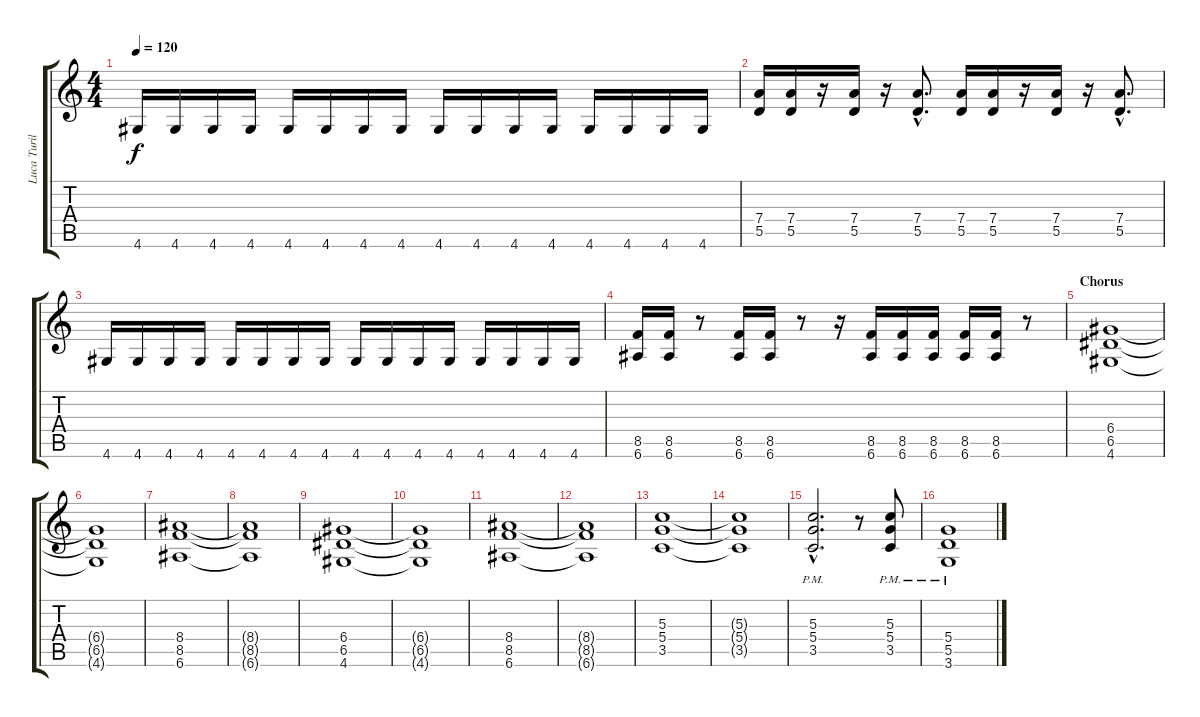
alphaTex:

\track ("Luca Turilli - Rhythm Guitar" "Luca Turil") {instrument overdrivenguitar}
\staff {score tabs}
\tuning (E4 B3 G3 D3 A2 E2) {hide}
\ts (4 4)
\tempo 120
\clef g2
\ks c
4.6.16{dy f} 4.6.16 4.6.16 4.6.16 4.6.16 4.6.16 4.6.16 4.6.16 4.6.16 4.6.16 4.6.16 4.6.16 4.6.16 4.6.16 4.6.16 4.6.16 |
(7.4 5.5).16 (7.4 5.5).16 r.16 (7.4 5.5).16 r.16 (7.4{hac} 5.5{hac}).8{d} (7.4 5.5).16 (7.4 5.5).16 r.16 (7.4 5.5).16 r.16 (7.4{hac} 5.5{hac}).8{d} |
4.6.16 4.6.16 4.6.16 4.6.16 4.6.16 4.6.16 4.6.16 4.6.16 4.6.16 4.6.16 4.6.16 4.6.16 4.6.16 4.6.16 4.6.16 4.6.16 |
(8.5 6.6).16 (8.5 6.6).16 r.8 (8.5 6.6).16 (8.5 6.6).16 r.8 r.16 (8.5 6.6).16 (8.5 6.6).16 (8.5 6.6).16 (8.5 6.6).16 (8.5 6.6).16 r.8 |
\section ("" "Chorus")
(6.4 6.5 4.6).1 |
(6.4{t} 6.5{t} 4.6{t}).1 |
(8.4 8.5 6.6).1 |
(8.4{t} 8.5{t} 6.6{t}).1 |
(6.4 6.5 4.6).1 |
(6.4{t} 6.5{t} 4.6{t}).1 |
(8.4 8.5 6.6).1 |
(8.4{t} 8.5{t} 6.6{t}).1 |
(5.3 5.4 3.5).1 |
(5.3{t} 5.4{t} 3.5{t}).1 |
(5.3{hac pm} 5.4{hac pm} 3.5{hac pm}).2{d} r.8 (5.3{pm} 5.4{pm} 3.5{pm}).8 |
(5.4{pm} 5.5{pm} 3.6{pm}).1
